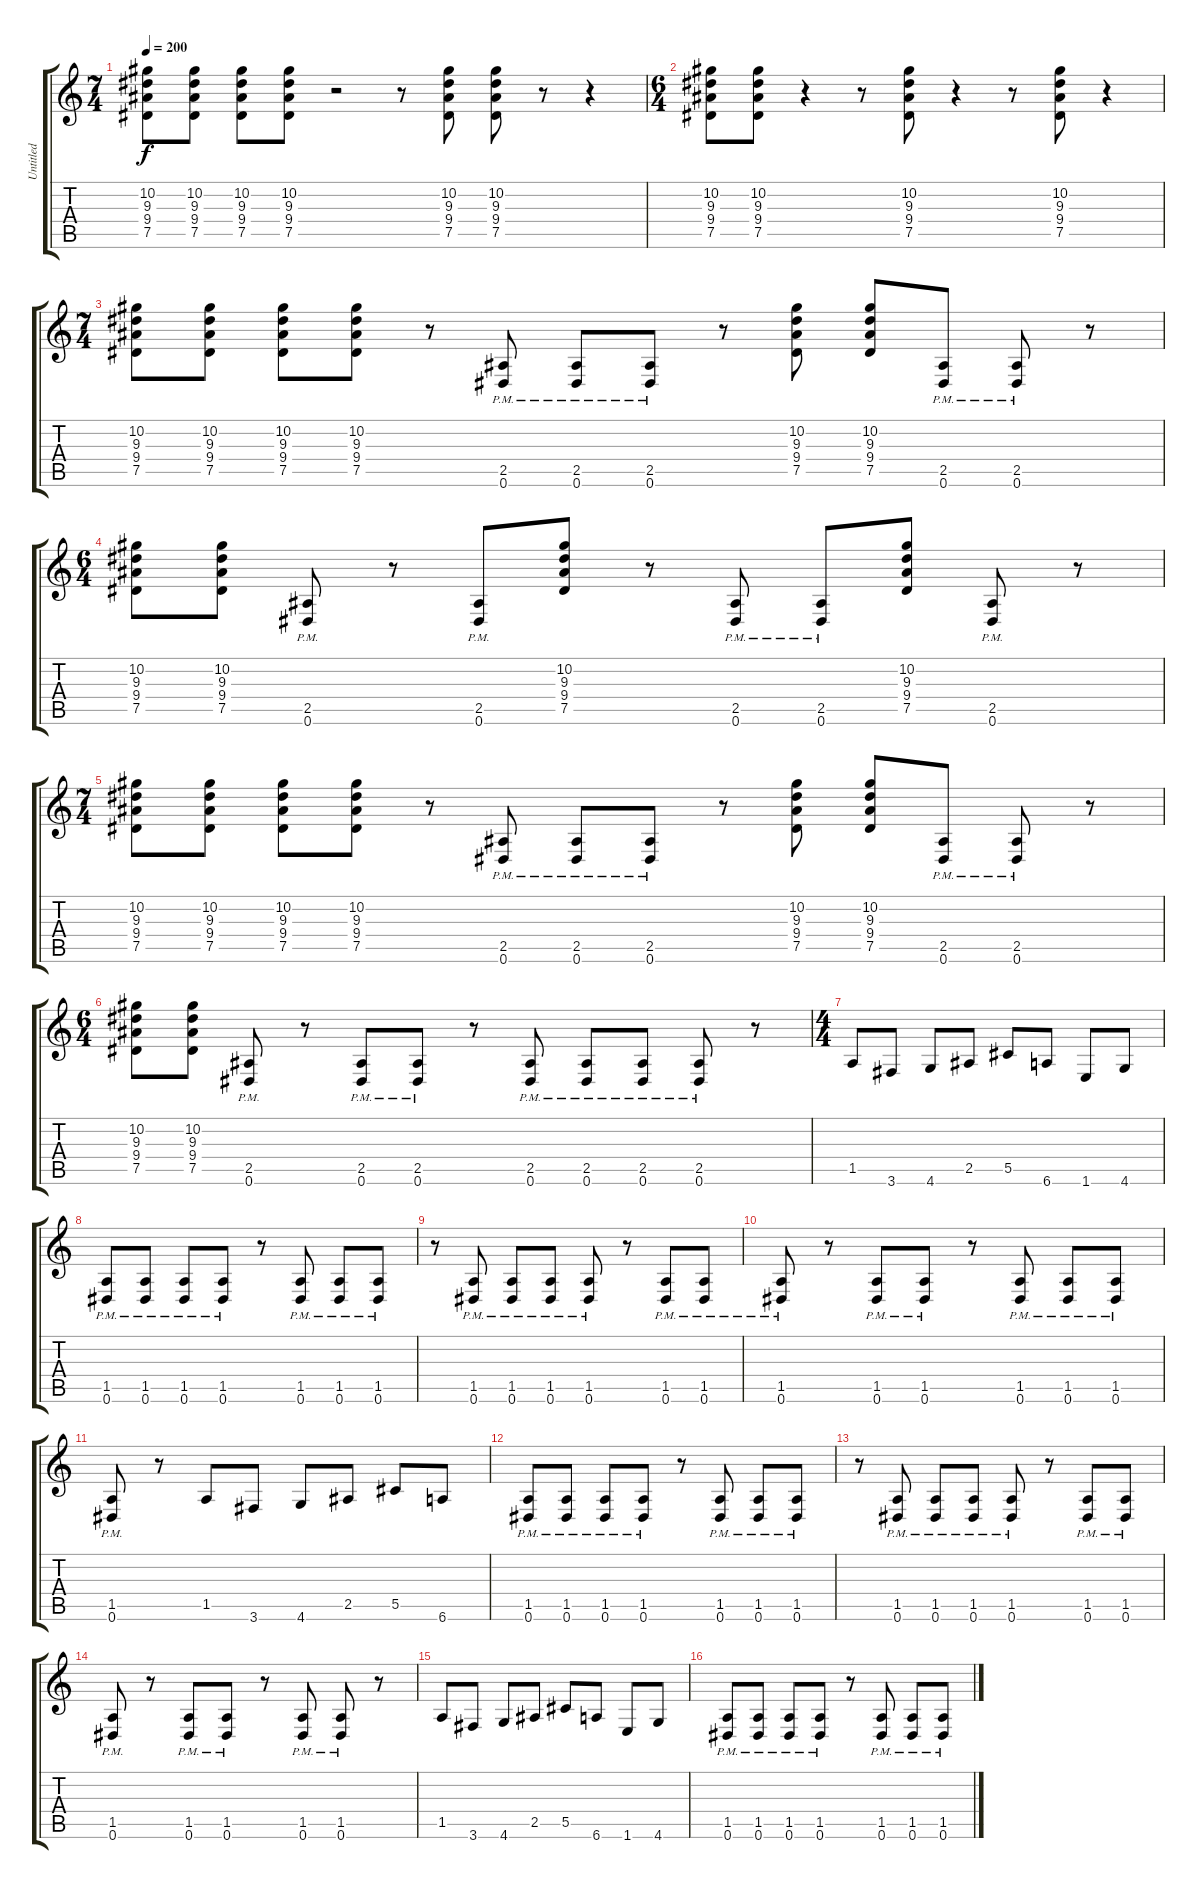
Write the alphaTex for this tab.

\track ("Untitled" "Untitled") {instrument distortionguitar}
\staff {score tabs}
\tuning (Eb4 Bb3 Gb3 Db3 Ab2 Eb2) {hide}
\ts (7 4)
\tempo 200
\clef g2
\ks c
(10.2 9.3 9.4 7.5).8{dy f} (10.2 9.3 9.4 7.5).8 (10.2 9.3 9.4 7.5).8 (10.2 9.3 9.4 7.5).8 r.2 r.8 (10.2 9.3 9.4 7.5).8 (10.2 9.3 9.4 7.5).8 r.8 r.4 |
\ts (6 4)
(10.2 9.3 9.4 7.5).8 (10.2 9.3 9.4 7.5).8 r.4 r.8 (10.2 9.3 9.4 7.5).8 r.4 r.8 (10.2 9.3 9.4 7.5).8 r.4 |
\ts (7 4)
(10.2 9.3 9.4 7.5).8 (10.2 9.3 9.4 7.5).8 (10.2 9.3 9.4 7.5).8 (10.2 9.3 9.4 7.5).8 r.8 (2.5{pm} 0.6{pm}).8 (2.5{pm} 0.6{pm}).8 (2.5{pm} 0.6{pm}).8 r.8 (10.2 9.3 9.4 7.5).8 (10.2 9.3 9.4 7.5).8 (2.5{pm} 0.6{pm}).8 (2.5{pm} 0.6{pm}).8 r.8 |
\ts (6 4)
(10.2 9.3 9.4 7.5).8 (10.2 9.3 9.4 7.5).8 (2.5{pm} 0.6{pm}).8 r.8 (2.5{pm} 0.6{pm}).8 (10.2 9.3 9.4 7.5).8 r.8 (2.5{pm} 0.6{pm}).8 (2.5{pm} 0.6{pm}).8 (10.2 9.3 9.4 7.5).8 (2.5{pm} 0.6{pm}).8 r.8 |
\ts (7 4)
(10.2 9.3 9.4 7.5).8 (10.2 9.3 9.4 7.5).8 (10.2 9.3 9.4 7.5).8 (10.2 9.3 9.4 7.5).8 r.8 (2.5{pm} 0.6{pm}).8 (2.5{pm} 0.6{pm}).8 (2.5{pm} 0.6{pm}).8 r.8 (10.2 9.3 9.4 7.5).8 (10.2 9.3 9.4 7.5).8 (2.5{pm} 0.6{pm}).8 (2.5{pm} 0.6{pm}).8 r.8 |
\ts (6 4)
(10.2 9.3 9.4 7.5).8 (10.2 9.3 9.4 7.5).8 (2.5{pm} 0.6{pm}).8 r.8 (2.5{pm} 0.6{pm}).8 (2.5{pm} 0.6{pm}).8 r.8 (2.5{pm} 0.6{pm}).8 (2.5{pm} 0.6{pm}).8 (2.5{pm} 0.6{pm}).8 (2.5{pm} 0.6{pm}).8 r.8 |
\ts (4 4)
1.5.8 3.6.8 4.6.8 2.5.8 5.5.8 6.6.8 1.6.8 4.6.8 |
(1.5{pm} 0.6{pm}).8 (1.5{pm} 0.6{pm}).8 (1.5{pm} 0.6{pm}).8 (1.5{pm} 0.6{pm}).8 r.8 (1.5{pm} 0.6{pm}).8 (1.5{pm} 0.6{pm}).8 (1.5{pm} 0.6{pm}).8 |
r.8 (1.5{pm} 0.6{pm}).8 (1.5{pm} 0.6{pm}).8 (1.5{pm} 0.6{pm}).8 (1.5{pm} 0.6{pm}).8 r.8 (1.5{pm} 0.6{pm}).8 (1.5{pm} 0.6{pm}).8 |
(1.5{pm} 0.6{pm}).8 r.8 (1.5{pm} 0.6{pm}).8 (1.5{pm} 0.6{pm}).8 r.8 (1.5{pm} 0.6{pm}).8 (1.5{pm} 0.6{pm}).8 (1.5{pm} 0.6{pm}).8 |
(1.5{pm} 0.6{pm}).8 r.8 1.5.8 3.6.8 4.6.8 2.5.8 5.5.8 6.6.8 |
(1.5{pm} 0.6{pm}).8 (1.5{pm} 0.6{pm}).8 (1.5{pm} 0.6{pm}).8 (1.5{pm} 0.6{pm}).8 r.8 (1.5{pm} 0.6{pm}).8 (1.5{pm} 0.6{pm}).8 (1.5{pm} 0.6{pm}).8 |
r.8 (1.5{pm} 0.6{pm}).8 (1.5{pm} 0.6{pm}).8 (1.5{pm} 0.6{pm}).8 (1.5{pm} 0.6{pm}).8 r.8 (1.5{pm} 0.6{pm}).8 (1.5{pm} 0.6{pm}).8 |
(1.5{pm} 0.6{pm}).8 r.8 (1.5{pm} 0.6{pm}).8 (1.5{pm} 0.6{pm}).8 r.8 (1.5{pm} 0.6{pm}).8 (1.5{pm} 0.6{pm}).8 r.8 |
1.5.8 3.6.8 4.6.8 2.5.8 5.5.8 6.6.8 1.6.8 4.6.8 |
(1.5{pm} 0.6{pm}).8 (1.5{pm} 0.6{pm}).8 (1.5{pm} 0.6{pm}).8 (1.5{pm} 0.6{pm}).8 r.8 (1.5{pm} 0.6{pm}).8 (1.5{pm} 0.6{pm}).8 (1.5{pm} 0.6{pm}).8
